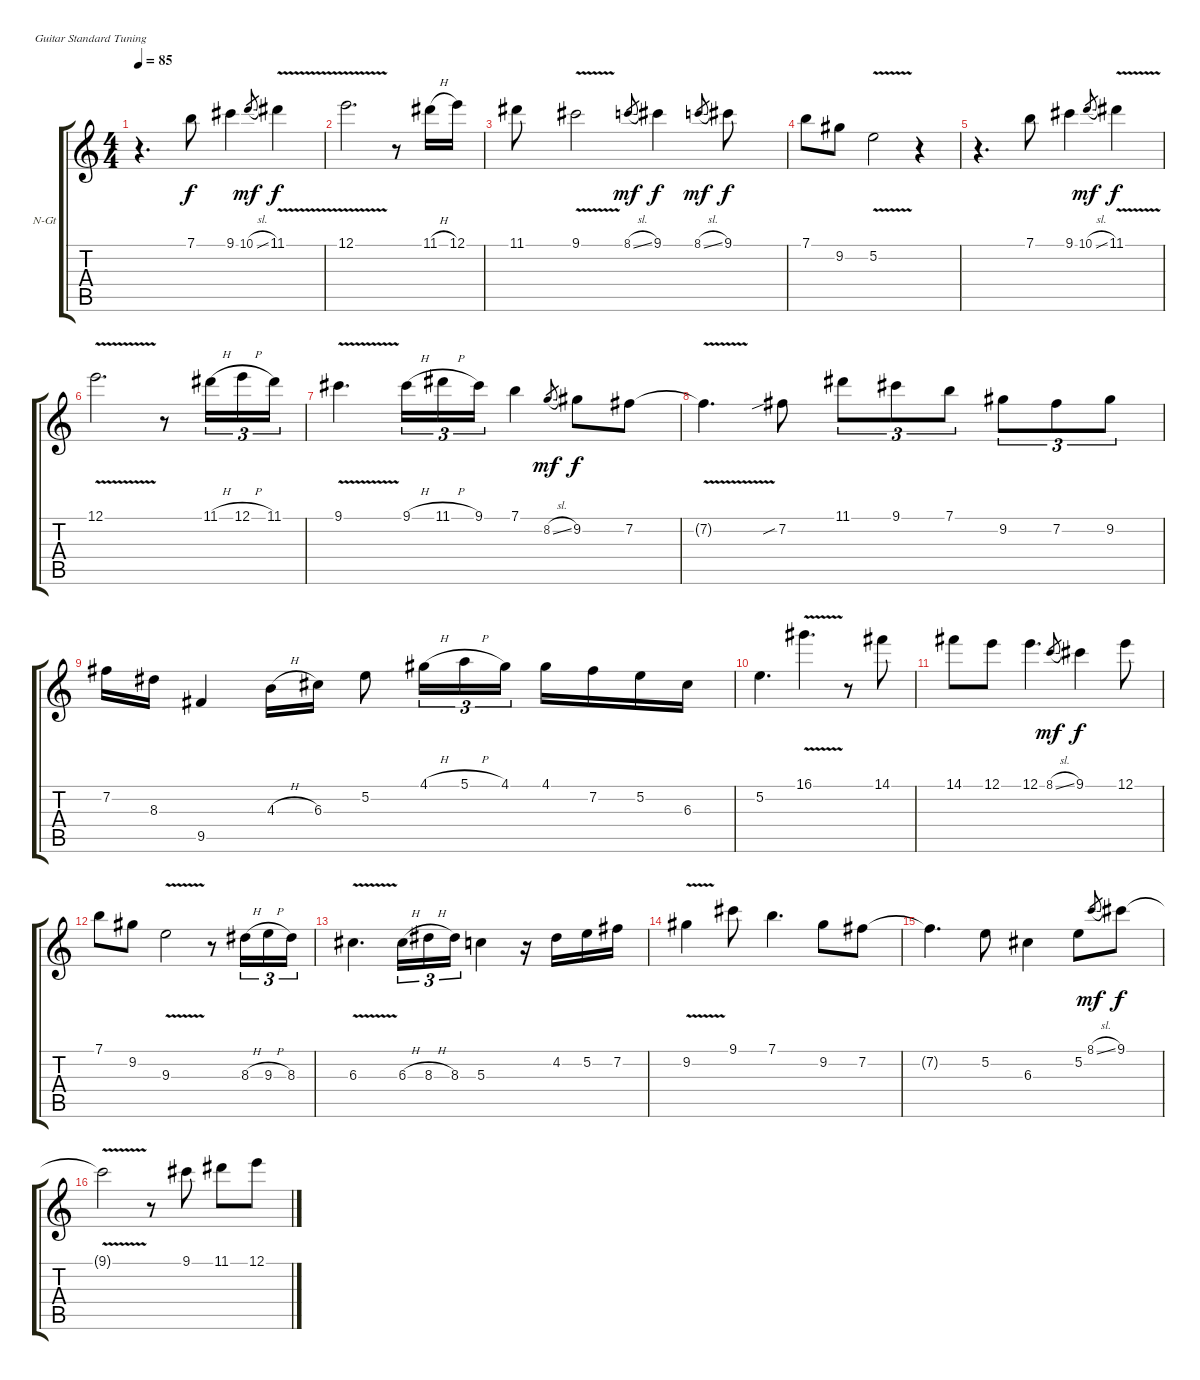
\bracketExtendMode groupsimilarinstruments
\firstSystemTrackNameOrientation horizontal
\otherSystemsTrackNameOrientation horizontal
\track ("Traccia 1" "N-Gt") {instrument acousticguitarnylon}
\staff {score tabs}
\tuning (E4 B3 G3 D3 A2 E2)
\ts (4 4)
\tempo 85
\clef g2
\ks c
r.4{d dy f} 7.1.8 9.1.4 10.1{sl}.8{gr dy mf} 11.1{v}.4{dy f} |
12.1{v}.2{d} r.8 11.1{h}.16 12.1.16 |
11.1.8 9.1{v}.2 8.1{sl}.8{gr dy mf} 9.1.4{dy f} 8.1{sl}.8{gr dy mf} 9.1.8{dy f} |
7.1.8 9.2.8 5.2{v}.2 r.4 |
r.4{d} 7.1.8 9.1.4 10.1{sl}.8{gr dy mf} 11.1{v}.4{dy f} |
12.1{v}.2{d} r.8 11.1{h}.16{tu (3 2)} 12.1{h}.16{tu (3 2)} 11.1.16{tu (3 2)} |
9.1{v}.4{d} 9.1{h}.16{tu (3 2)} 11.1{h}.16{tu (3 2)} 9.1.16{tu (3 2)} 7.1.4 8.2{sl}.8{gr dy mf} 9.2.8{dy f} 7.2.8 |
7.2{v t}.4{d} 7.2{sib}.8{beam split} 11.1.8{tu (3 2)} 9.1.8{tu (3 2)} 7.1.8{tu (3 2)} 9.2.8{tu (3 2)} 7.2.8{tu (3 2)} 9.2.8{tu (3 2)} |
7.2.16 8.3.16 9.5.4 4.3{h}.16 6.3.16 5.2.8 4.1{h}.16{tu (3 2)} 5.1{h}.16{tu (3 2)} 4.1.16{tu (3 2)} 4.1.16 7.2.16 5.2.16 6.3.16 |
5.2.4{d} 16.1{v}.4{d} r.8 14.1.8 |
14.1.8 12.1.8 12.1.4{d} 8.1{sl}.8{gr dy mf} 9.1.4{dy f} 12.1.8 |
7.1.8 9.2.8 9.3{v}.2 r.8 8.3{h}.16{tu (3 2)} 9.3{h}.16{tu (3 2)} 8.3.16{tu (3 2)} |
6.3{v}.4{d} 6.3{h}.16{tu (3 2)} 8.3{h}.16{tu (3 2)} 8.3.16{tu (3 2)} 5.3.4 r.16 4.2.16 5.2.16 7.2.16 |
9.2{v}.4 9.1.8 7.1.4{d} 9.2.8 7.2.8 |
7.2{t}.4{d} 5.2.8 6.3.4 5.2.8 8.1{sl}.8{gr dy mf} 9.1.8{dy f} |
9.1{v t}.2 r.8 9.1.8 11.1.8 12.1.8
